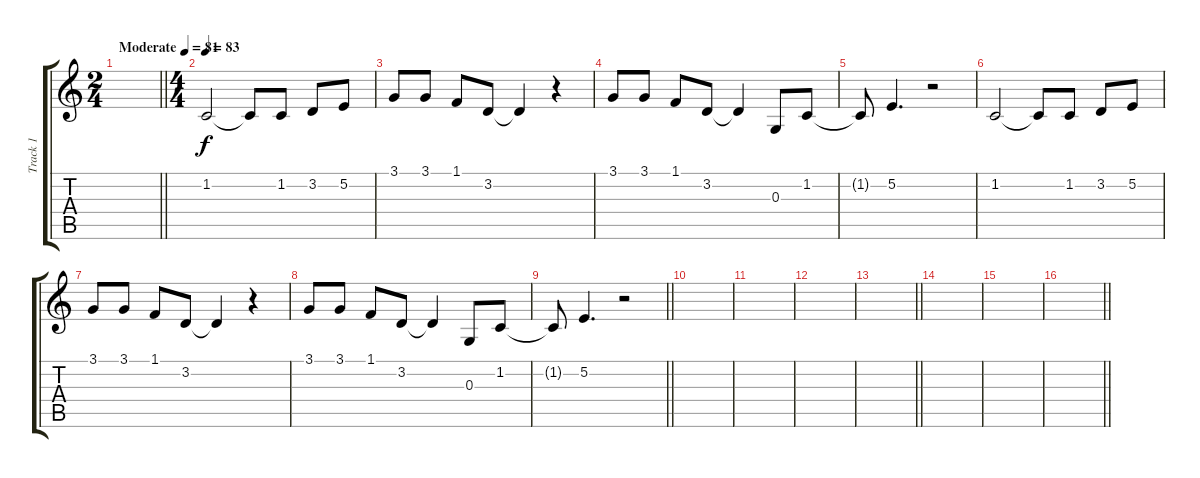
\track ("Track 1" "Track 1") {instrument tenorsax}
\staff {score tabs}
\tuning (E4 B3 G3 D3 A2 E2) {hide}
\ts (2 4)
\tempo (81 "Moderate")
\tempo 67
\tempo (81 "Moderate")
\clef g2
\barLineRight lightlight
\ks c
|
\ts (4 4)
\tempo 83
1.2.2 1.2{t}.8 1.2.8 3.2.8 5.2.8 |
3.1.8 3.1.8 1.1.8 3.2.8 3.2{t}.4 r.4 |
3.1.8 3.1.8 1.1.8 3.2.8 3.2{t}.4 0.3.8 1.2.8 |
1.2{t}.8 5.2.4{d} r.2 |
1.2.2 1.2{t}.8 1.2.8 3.2.8 5.2.8 |
3.1.8 3.1.8 1.1.8 3.2.8 3.2{t}.4 r.4 |
3.1.8 3.1.8 1.1.8 3.2.8 3.2{t}.4 0.3.8 1.2.8 |
\barLineRight lightlight
1.2{t}.8 5.2.4{d} r.2 |
|
|
|
\barLineRight lightlight
|
|
|
\barLineRight lightlight
